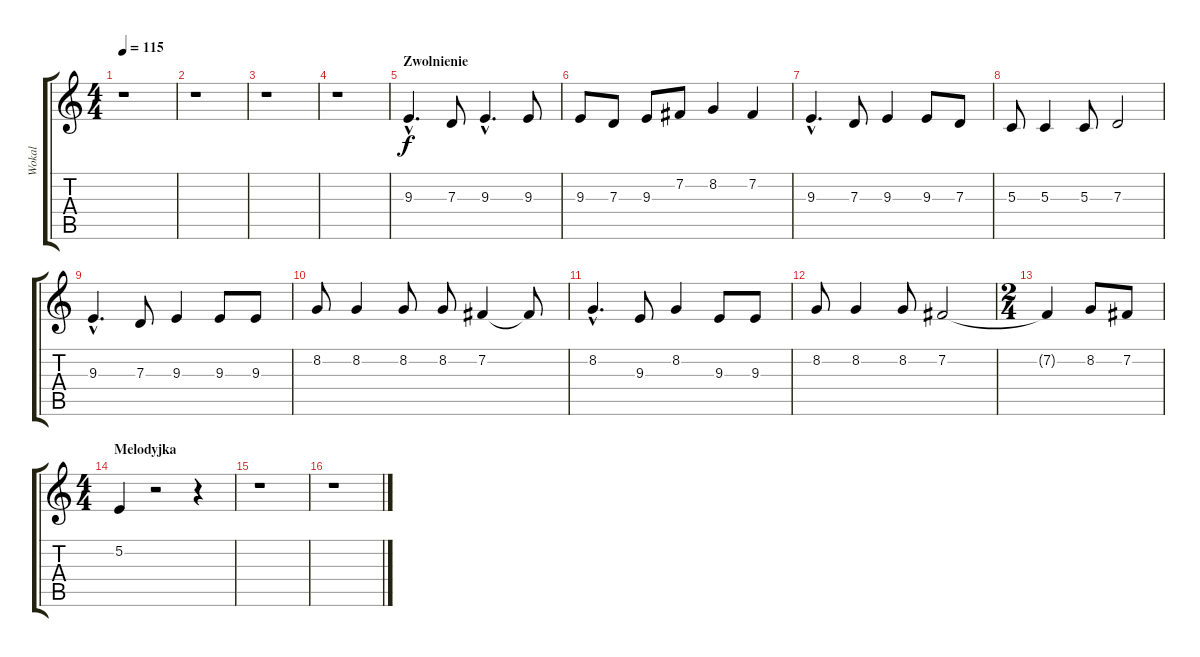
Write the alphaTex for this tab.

\track ("Wokal" "Wokal") {instrument lead1square}
\staff {score tabs}
\tuning (E4 B3 G3 D3 A2 E2) {hide}
\ts (4 4)
\tempo 115
\clef g2
\ks c
r.1{dy f} |
r.1 |
r.1 |
r.1 |
\section ("" "Zwolnienie")
9.3{hac}.4{d} 7.3.8 9.3{hac}.4{d} 9.3.8 |
9.3.8 7.3.8 9.3.8 7.2.8 8.2.4 7.2.4 |
9.3{hac}.4{d} 7.3.8 9.3.4 9.3.8 7.3.8 |
5.3.8 5.3.4 5.3.8 7.3.2 |
9.3{hac}.4{d} 7.3.8 9.3.4 9.3.8 9.3.8 |
8.2.8 8.2.4 8.2.8 8.2.8 7.2.4 7.2{t}.8 |
8.2{hac}.4{d} 9.3.8 8.2.4 9.3.8 9.3.8 |
8.2.8 8.2.4 8.2.8 7.2.2 |
\ts (2 4)
7.2{t}.4 8.2.8 7.2.8 |
\ts (4 4)
\section ("" "Melodyjka")
5.2.4 r.2 r.4 |
r.1 |
r.1
